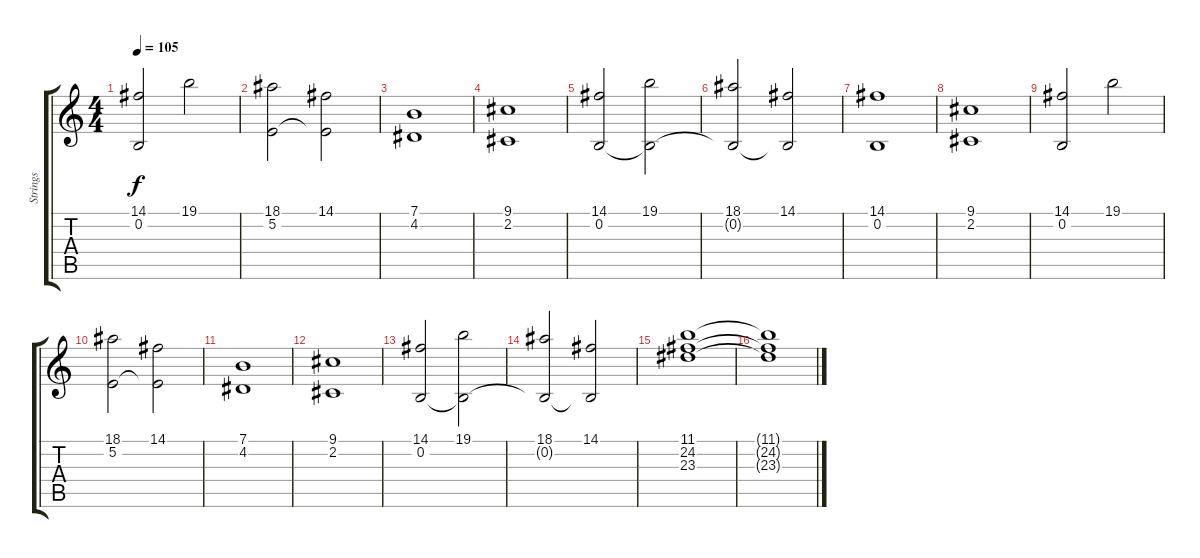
\track ("Strings" "Strings") {instrument synthstrings1}
\staff {score tabs}
\tuning (E4 B3 G3 D3 A2 E2) {hide}
\ts (4 4)
\tempo 105
\clef g2
\ks c
(14.1 0.2).2{dy f} 19.1.2 |
(18.1 5.2).2 (14.1 5.2{t}).2 |
(7.1 4.2).1 |
(9.1 2.2).1 |
(14.1 0.2).2 (19.1 0.2{t}).2 |
(18.1 0.2{t}).2 (14.1 0.2{t}).2 |
(14.1 0.2).1 |
(9.1 2.2).1 |
(14.1 0.2).2 19.1.2 |
(18.1 5.2).2 (14.1 5.2{t}).2 |
(7.1 4.2).1 |
(9.1 2.2).1 |
(14.1 0.2).2 (19.1 0.2{t}).2 |
(18.1 0.2{t}).2 (14.1 0.2{t}).2 |
(11.1 24.2 23.3).1 |
(11.1{t} 24.2{t} 23.3{t}).1
